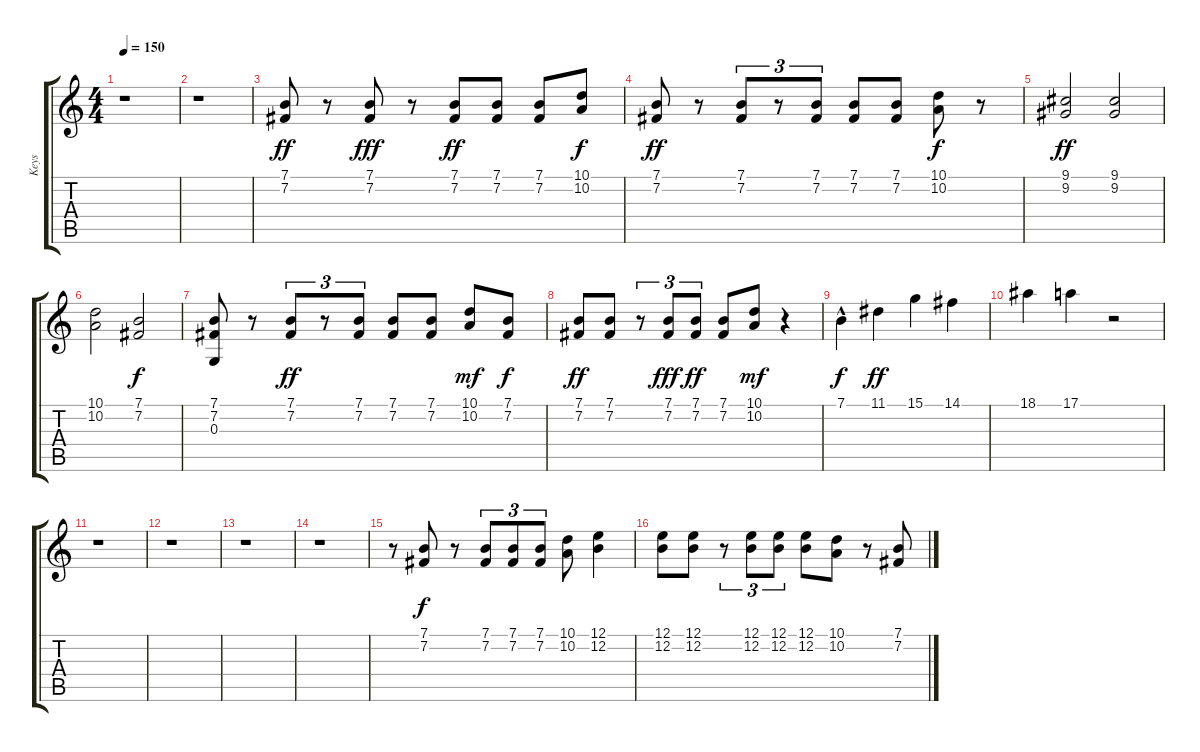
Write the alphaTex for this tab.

\track ("Keys" "Keys") {instrument rockorgan}
\staff {score tabs}
\tuning (E4 B3 G3 D3 A2 E2) {hide}
\ts (4 4)
\tempo 150
\clef g2
\ks c
r.1{dy fff} |
r.1 |
(7.1 7.2).8{dy ff} r.8 (7.1 7.2).8{dy fff} r.8 (7.1 7.2).8{dy ff} (7.1 7.2).8 (7.1 7.2).8 (10.1 10.2).8{dy f} |
(7.1 7.2).8{dy ff} r.8 (7.1 7.2).8{tu (3 2)} r.8{tu (3 2)} (7.1 7.2).8{tu (3 2)} (7.1 7.2).8 (7.1 7.2).8 (10.1 10.2).8{dy f} r.8 |
(9.1 9.2).2{dy ff} (9.1 9.2).2 |
(10.1 10.2).2 (7.1 7.2).2{dy f} |
(7.1 7.2 0.3).8 r.8 (7.1 7.2).8{tu (3 2) dy ff} r.8{tu (3 2)} (7.1 7.2).8{tu (3 2)} (7.1 7.2).8 (7.1 7.2).8 (10.1 10.2).8{dy mf} (7.1 7.2).8{dy f} |
(7.1 7.2).8{dy ff} (7.1 7.2).8 r.8{tu (3 2)} (7.1 7.2).8{tu (3 2) dy fff} (7.1 7.2).8{tu (3 2) dy ff} (7.1 7.2).8 (10.1 10.2).8{dy mf} r.4 |
7.1{hac}.4{dy f} 11.1.4{dy ff} 15.1.4 14.1.4 |
18.1.4 17.1.4 r.2 |
r.1 |
r.1 |
r.1 |
r.1 |
r.8 (7.1 7.2).8{dy f} r.8 (7.1 7.2).8{tu (3 2)} (7.1 7.2).8{tu (3 2)} (7.1 7.2).8{tu (3 2)} (10.1 10.2).8 (12.1 12.2).4 |
(12.1 12.2).8 (12.1 12.2).8 r.8{tu (3 2)} (12.1 12.2).8{tu (3 2)} (12.1 12.2).8{tu (3 2)} (12.1 12.2).8 (10.1 10.2).8 r.8 (7.1 7.2).8
